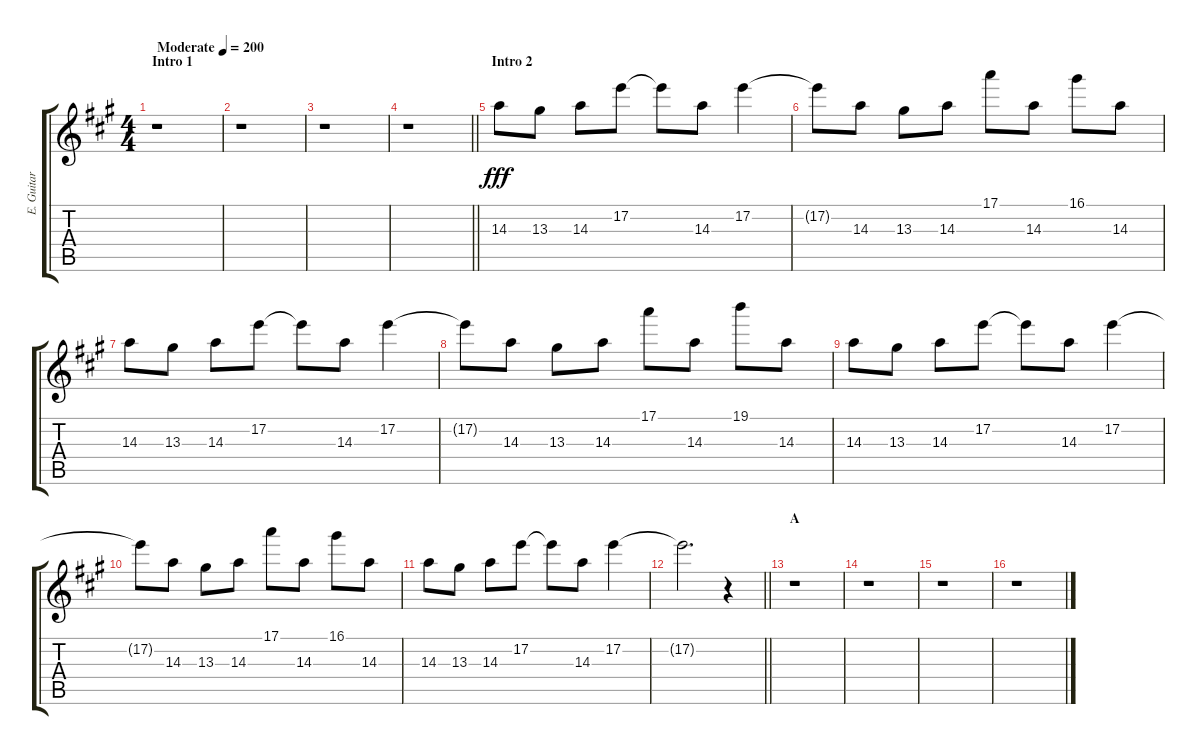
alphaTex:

\track ("E. Guitar I" "E. Guitar ") {instrument overdrivenguitar}
\staff {score tabs}
\tuning (E4 B3 G3 D3 A2 E2) {hide}
\ts (4 4)
\section ("" "Intro 1")
\tempo (200 "Moderate")
\clef g2
\ks a
r.1{dy fff instrument overdrivenguitar} |
r.1 |
r.1 |
\barLineRight lightlight
r.1 |
\section ("" "Intro 2")
14.3.8 13.3.8 14.3.8 17.2.8 17.2{t}.8 14.3.8 17.2.4 |
17.2{t}.8 14.3.8 13.3.8 14.3.8 17.1.8 14.3.8 16.1.8 14.3.8 |
14.3.8 13.3.8 14.3.8 17.2.8 17.2{t}.8 14.3.8 17.2.4 |
17.2{t}.8 14.3.8 13.3.8 14.3.8 17.1.8 14.3.8 19.1.8 14.3.8 |
14.3.8 13.3.8 14.3.8 17.2.8 17.2{t}.8 14.3.8 17.2.4 |
17.2{t}.8 14.3.8 13.3.8 14.3.8 17.1.8 14.3.8 16.1.8 14.3.8 |
14.3.8 13.3.8 14.3.8 17.2.8 17.2{t}.8 14.3.8 17.2.4 |
\barLineRight lightlight
17.2{t}.2{d} r.4 |
\section ("" "A")
r.1 |
r.1 |
r.1 |
r.1
